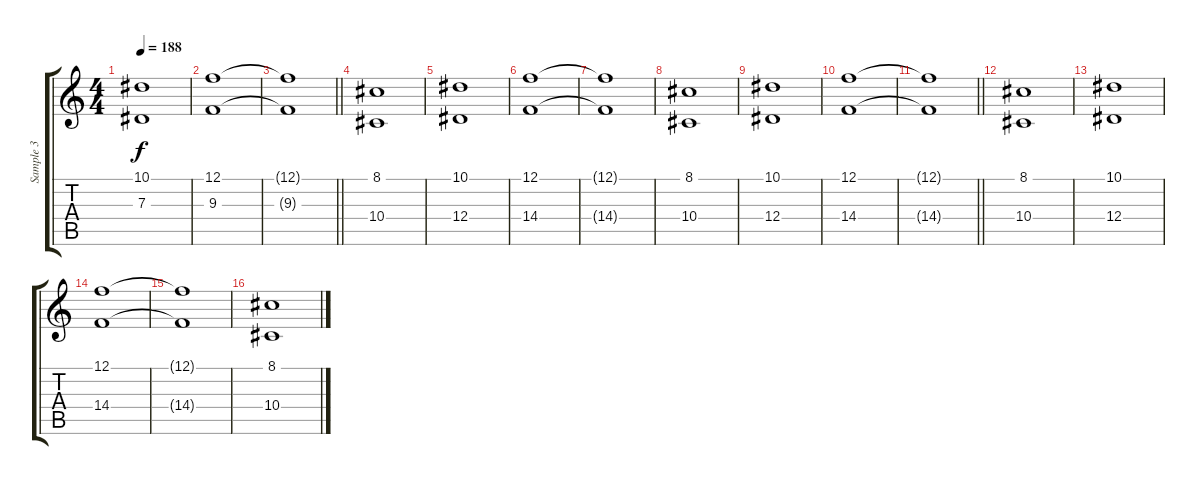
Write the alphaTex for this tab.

\track ("Sample 3" "Sample 3") {instrument stringensemble1}
\staff {score tabs}
\tuning (F4 C4 Ab3 Eb3 Bb2 F2) {hide}
\ts (4 4)
\tempo 188
\clef g2
\ks c
(10.1 7.3).1{dy f} |
(12.1 9.3).1 |
\barLineRight lightlight
(12.1{t} 9.3{t}).1 |
\section ("" " ")
(8.1 10.4).1 |
(10.1 12.4).1 |
(12.1 14.4).1 |
(12.1{t} 14.4{t}).1 |
(8.1 10.4).1 |
(10.1 12.4).1 |
(12.1 14.4).1 |
\barLineRight lightlight
(12.1{t} 14.4{t}).1 |
\section ("" " ")
(8.1 10.4).1 |
(10.1 12.4).1 |
(12.1 14.4).1 |
(12.1{t} 14.4{t}).1 |
(8.1 10.4).1
